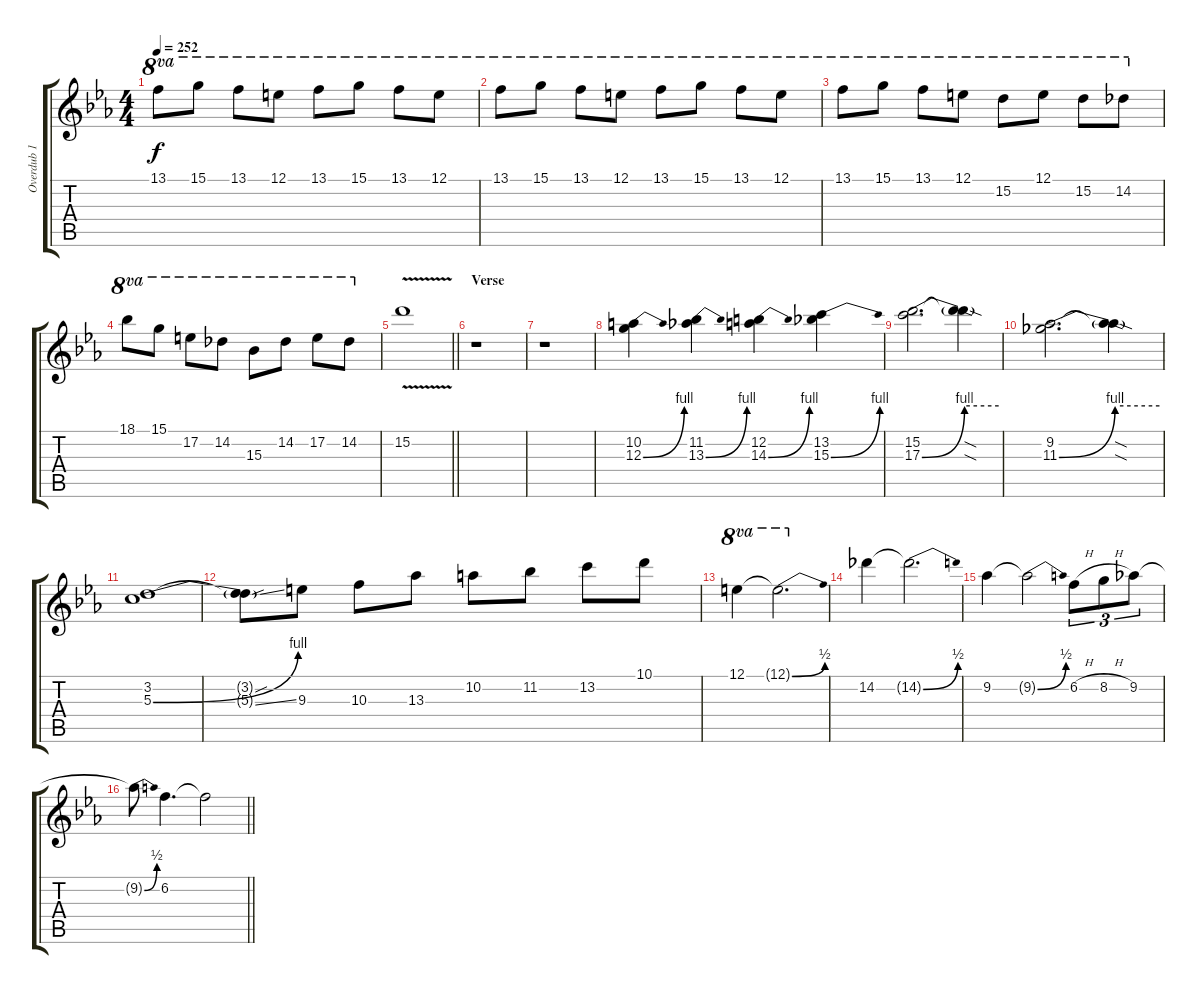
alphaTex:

\track ("Overdub 1" "Overdub 1") {instrument distortionguitar}
\staff {score tabs}
\tuning (E4 B3 G3 D3 A2 D2) {hide}
\ts (4 4)
\tempo 252
\clef g2
\ks eb
13.1.8{ot 8va dy f} 15.1.8{ot 8va} 13.1.8{ot 8va} 12.1.8{ot 8va} 13.1.8{ot 8va} 15.1.8{ot 8va} 13.1.8{ot 8va} 12.1.8{ot 8va} |
13.1.8{ot 8va} 15.1.8{ot 8va} 13.1.8{ot 8va} 12.1.8{ot 8va} 13.1.8{ot 8va} 15.1.8{ot 8va} 13.1.8{ot 8va} 12.1.8{ot 8va} |
13.1.8{ot 8va} 15.1.8{ot 8va} 13.1.8{ot 8va} 12.1.8{ot 8va} 15.2.8{ot 8va} 12.1.8{ot 8va} 15.2.8{ot 8va} 14.2.8{ot 8va} |
18.1.8{ot 8va} 15.1.8{ot 8va} 17.2.8{ot 8va} 14.2.8{ot 8va} 15.3.8{ot 8va} 14.2.8{ot 8va} 17.2.8{ot 8va} 14.2.8{ot 8va} |
\barLineRight lightlight
15.2{v}.1 |
\section ("" "Verse")
r.1 |
r.1 |
(10.2 12.3{be (bend 0 0 60 4)}).4 (11.2 13.3{be (bend 0 0 60 4)}).4 (12.2 14.3{be (bend 0 0 60 4)}).4 (13.2 15.3{be (bend 0 0 60 4)}).4 |
(15.2 17.3{be (bend 0 0 60 4)}).2{d} (15.2{sod t} 17.3{be (hold 0 4 60 4) sod t}).4 |
(9.2 11.3{be (bend 0 0 60 4)}).2{d} (9.2{sod t} 11.3{be (hold 0 4 60 4) sod t}).4 |
(3.2 5.3{be (bend 0 0 60 4)}).1 |
(3.2{sou t} 5.3{ss t}).8 9.3.8 10.3.8 13.3.8 10.2.8 11.2.8 13.2.8 10.1.8 |
12.1.4{ot 8va} 12.1{be (bend 0 0 60 2) t}.2{d ot 8va} |
14.2.4 14.2{be (bend 0 0 60 2) t}.2{d} |
9.2.4 9.2{be (bend 0 0 60 2) t}.2 6.2{h}.8{tu (3 2)} 8.2{h}.8{tu (3 2)} 9.2.8{tu (3 2)} |
\barLineRight lightlight
9.2{be (bend 0 0 60 2) t}.8 6.2.4{d} 6.2{t}.2
